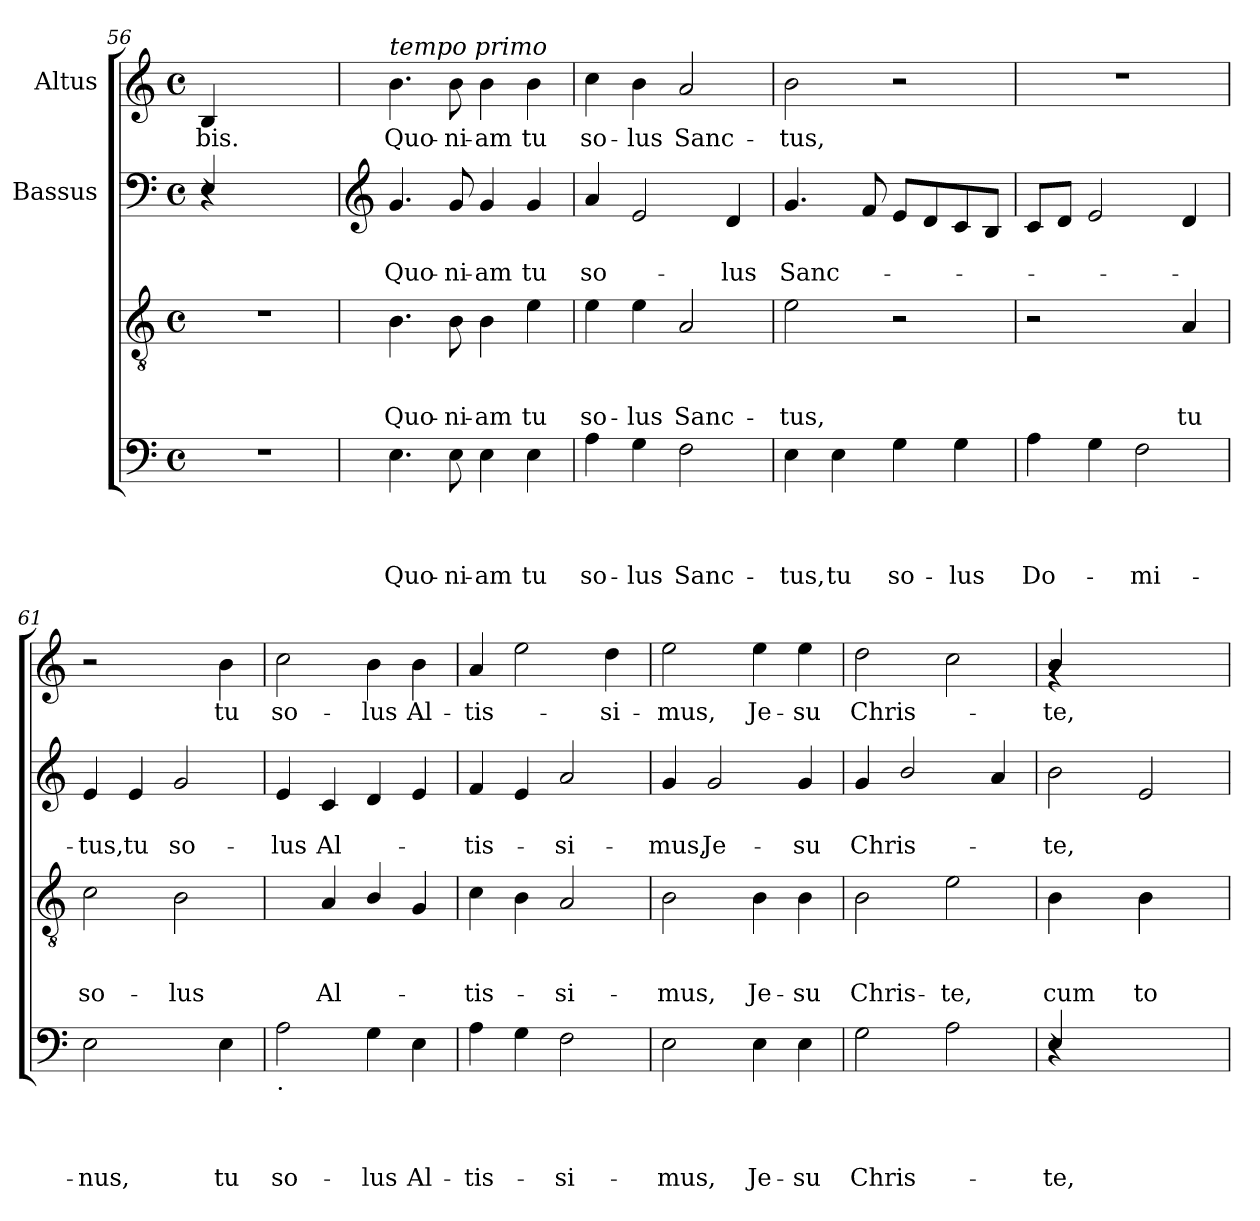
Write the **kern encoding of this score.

**kern	**text	**text	**text	**text	**kern	**text	**text	**text	**kern	**text	**text	**kern	**text
*part4	*part4	*part4	*part4	*part4	*part3	*part3	*part3	*part3	*part2	*part2	*part2	*part1	*part1
*staff4	*staff4	*staff4	*staff4	*staff4	*staff3	*staff3	*staff3	*staff3	*staff2	*staff2	*staff2	*staff1	*staff1
*	*	*	*	*	*	*	*	*	*I"Bassus	*	*	*I"Altus	*
*clefF4	*	*	*	*	*clefGv2	*	*	*	*clefF4	*	*	*clefG2	*
*k[]	*	*	*	*	*k[]	*	*	*	*k[]	*	*	*k[]	*
*C:	*	*	*	*	*C:	*	*	*	*C:	*	*	*C:	*
*M4/4	*	*	*	*	*M4/4	*	*	*	*M4/4	*	*	*M4/4	*
*met(c)	*	*	*	*	*met(c)	*	*	*	*met(c)	*	*	*met(c)	*
=56	=56	=56	=56	=56	=56	=56	=56	=56	=56	=56	=56	=56	=56
!	!	!	!	!	!	!	!	!	!LO:N:head=solid	!	!	!LO:N:head=solid	!LO:LY:b
*	*	*	*	*	*	*	*	*	*^	*	*	*	*
1r	.	.	.	.	1r	.	.	.	4E/	4rC	.	.	4B/	-bis.
.	.	.	.	.	.	.	.	.	2.ryy	2.ryy	.	.	2.ryy	.
*	*	*	*	*	*	*	*	*	*v	*v	*	*	*	*
!!LO:LB:g=z
=57	=57	=57	=57	=57	=57	=57	=57	=57	=57	=57	=57	=57	=57
*	*	*	*	*	*	*	*	*	*clefG2	*	*	*	*
*	*	*	*	*	*	*	*	*	*^	*	*	*	*
!	!	!	!	!	!	!	!	!	!	!	!	!	!LO:TX:a:i:t=tempo primo	!
!	!	!	!	!LO:LY:b	!	!	!	!LO:LY:b	!	!	!	!LO:LY:b	!	!LO:LY:b
*	*	*	*	*	*	*	*	*	*v	*v	*	*	*	*
4.E\	.	.	.	Quo-	4.B\	.	.	Quo-	4.g/	.	Quo-	4.b\	Quo-
!	!	!	!	!LO:LY:b	!	!	!	!LO:LY:b	!	!	!LO:LY:b	!	!LO:LY:b
8E\	.	.	.	-ni-	8B\	.	.	-ni-	8g/	.	-ni-	8b\	-ni-
!	!	!	!	!LO:LY:b	!	!	!	!LO:LY:b	!	!	!LO:LY:b	!	!LO:LY:b
4E\	.	.	.	-am	4B\	.	.	-am	4g/	.	-am	4b\	-am
!	!	!	!	!LO:LY:b	!	!	!	!LO:LY:b	!	!	!LO:LY:b	!	!LO:LY:b
4E\	.	.	.	tu	4e\	.	.	tu	4g/	.	tu	4b\	tu
=58	=58	=58	=58	=58	=58	=58	=58	=58	=58	=58	=58	=58	=58
!	!	!	!	!LO:LY:b	!	!	!	!LO:LY:b	!	!	!LO:LY:b	!	!LO:LY:b
4A\	.	.	.	so-	4e\	.	.	so-	4a/	.	so-	4cc\	so-
!	!	!	!	!LO:LY:b	!	!	!	!LO:LY:b	!	!	!	!	!LO:LY:b
4G\	.	.	.	-lus	4e\	.	.	-lus	2e/	.	.	4b\	-lus
!	!	!	!	!LO:LY:b	!	!	!	!LO:LY:b	!	!	!	!	!LO:LY:b
2F\	.	.	.	Sanc-	2A/	.	.	Sanc-	.	.	.	2a/	Sanc-
!	!	!	!	!	!	!	!	!	!	!	!LO:LY:b	!	!
.	.	.	.	.	.	.	.	.	4d/	.	-lus	.	.
=59	=59	=59	=59	=59	=59	=59	=59	=59	=59	=59	=59	=59	=59
!	!	!	!	!LO:LY:b	!	!	!	!LO:LY:b	!	!	!LO:LY:b	!	!LO:LY:b
4E\	.	.	.	-tus,	2e\	.	.	-tus,	4.g/	.	Sanc-	2b\	-tus,
!	!	!	!	!LO:LY:b	!	!	!	!	!	!	!	!	!
4E\	.	.	.	tu	.	.	.	.	.	.	.	.	.
.	.	.	.	.	.	.	.	.	8f/	.	.	.	.
!	!	!	!	!LO:LY:b	!	!	!	!	!	!	!	!	!
4G\	.	.	.	so-	2r	.	.	.	8e/L	.	.	2r	.
.	.	.	.	.	.	.	.	.	8d/	.	.	.	.
!	!	!	!	!LO:LY:b	!	!	!	!	!	!	!	!	!
4G\	.	.	.	-lus	.	.	.	.	8c/	.	.	.	.
.	.	.	.	.	.	.	.	.	8B/J	.	.	.	.
=60	=60	=60	=60	=60	=60	=60	=60	=60	=60	=60	=60	=60	=60
!	!	!	!	!LO:LY:b	!	!	!	!	!	!	!	!	!
4A\	.	.	.	Do-	2r	.	.	.	8c/L	.	.	1r	.
.	.	.	.	.	.	.	.	.	8d/J	.	.	.	.
4G\	.	.	.	.	.	.	.	.	2e/	.	.	.	.
!	!	!	!	!LO:LY:b	!	!	!	!	!	!	!	!	!
2F\	.	.	.	-mi-	4ryy	.	.	.	.	.	.	.	.
!	!	!	!	!	!	!	!	!LO:LY:b	!	!	!	!	!
.	.	.	.	.	4A/	.	.	tu	4d/	.	.	.	.
=61	=61	=61	=61	=61	=61	=61	=61	=61	=61	=61	=61	=61	=61
!	!	!	!	!LO:LY:b	!	!	!	!LO:LY:b	!	!	!LO:LY:b	!	!
2E\	.	.	.	-nus,	2c\	.	.	so-	4e/	.	-tus,	2r	.
!	!	!	!	!	!	!	!	!	!	!	!LO:LY:b	!	!
.	.	.	.	.	.	.	.	.	4e/	.	tu	.	.
!	!	!	!	!	!	!	!	!LO:LY:b	!	!	!LO:LY:b	!	!
4ryy	.	.	.	.	2B\	.	.	-lus	2g/	.	so-	4ryy	.
!	!	!	!	!LO:LY:b	!	!	!	!	!	!	!	!	!LO:LY:b
4E\	.	.	.	tu	.	.	.	.	.	.	.	4b\	tu
!!LO:PB:g=z
=62	=62	=62	=62	=62	=62	=62	=62	=62	=62	=62	=62	=62	=62
!LO:TX:b:t=.	!	!	!	!	!	!	!	!	!	!	!	!	!
!	!	!	!	!LO:LY:b	!	!	!	!	!	!	!LO:LY:b	!	!LO:LY:b
2A\	.	.	.	so-	4ryy	.	.	.	4e/	.	-lus	2cc\	so-
!	!	!	!	!	!	!	!	!LO:LY:b	!	!	!LO:LY:b	!	!
.	.	.	.	.	4A/	.	.	Al-	4c/	.	Al-	.	.
!	!	!	!	!LO:LY:b	!	!	!	!	!	!	!	!	!LO:LY:b
4G\	.	.	.	-lus	4B/	.	.	.	4d/	.	.	4b\	-lus
!	!	!	!	!LO:LY:b	!	!	!	!	!	!	!	!	!LO:LY:b
4E\	.	.	.	Al-	4G/	.	.	.	4e/	.	.	4b\	Al-
=63	=63	=63	=63	=63	=63	=63	=63	=63	=63	=63	=63	=63	=63
!	!	!	!	!LO:LY:b	!	!	!	!LO:LY:b	!	!	!LO:LY:b	!	!LO:LY:b
4A\	.	.	.	-tis-	4c\	.	.	-tis-	4f/	.	-tis-	4a/	-tis-
4G\	.	.	.	.	4B\	.	.	.	4e/	.	.	2ee\	.
!	!	!	!	!LO:LY:b	!	!	!	!LO:LY:b	!	!	!LO:LY:b	!	!
2F\	.	.	.	-si-	2A/	.	.	-si-	2a/	.	-si-	.	.
!	!	!	!	!	!	!	!	!	!	!	!	!	!LO:LY:b
.	.	.	.	.	.	.	.	.	.	.	.	4dd\	-si-
=64	=64	=64	=64	=64	=64	=64	=64	=64	=64	=64	=64	=64	=64
!	!	!	!	!LO:LY:b	!	!	!	!LO:LY:b	!	!	!LO:LY:b	!	!LO:LY:b
2E\	.	.	.	-mus,	2B\	.	.	-mus,	4g/	.	-mus,	2ee\	-mus,
!	!	!	!	!	!	!	!	!	!	!	!LO:LY:b	!	!
.	.	.	.	.	.	.	.	.	2g/	.	Je-	.	.
!	!	!	!	!LO:LY:b	!	!	!	!LO:LY:b	!	!	!	!	!LO:LY:b
4E\	.	.	.	Je-	4B\	.	.	Je-	.	.	.	4ee\	Je-
!	!	!	!	!LO:LY:b	!	!	!	!LO:LY:b	!	!	!LO:LY:b	!	!LO:LY:b
4E\	.	.	.	-su	4B\	.	.	-su	4g/	.	-su	4ee\	-su
=65	=65	=65	=65	=65	=65	=65	=65	=65	=65	=65	=65	=65	=65
!	!	!	!	!LO:LY:b	!	!	!	!LO:LY:b	!	!	!LO:LY:b	!	!LO:LY:b
2G\	.	.	.	Chris-	2B\	.	.	Chris-	4g/	.	Chris-	2dd\	Chris-
.	.	.	.	.	.	.	.	.	2b/	.	.	.	.
!	!	!	!	!	!	!	!	!LO:LY:b	!	!	!	!	!
2A\	.	.	.	.	2e\	.	.	-te,	.	.	.	2cc\	.
.	.	.	.	.	.	.	.	.	4a/	.	.	.	.
=66	=66	=66	=66	=66	=66	=66	=66	=66	=66	=66	=66	=66	=66
!LO:N:head=solid	!	!	!	!LO:LY:b	!	!	!	!LO:LY:b	!	!	!LO:LY:b	!LO:N:head=solid	!LO:LY:b
*^	*	*	*	*	*^	*	*	*	*	*	*	*^	*
4E/	4rC	.	.	.	-te,	4B\	2ryy	.	.	cum	2b\	.	-te,	4b/	4rg	-te,
2.ryy	2.ryy	.	.	.	.	4ryy	.	.	.	.	.	.	.	2.ryy	2.ryy	.
!	!	!	!	!	!	!	!	!	!	!LO:LY:b	!	!	!	!	!	!
!	!	!	!	!	!	!	!	!	!	!LO:LY:b	!	!	!	!	!	!
.	.	.	.	.	.	4B\	4B\	.	.	-to	2e/	.	.	.	.	.
.	.	.	.	.	.	4ryy	4ryy	.	.	.	.	.	.	.	.	.
*v	*v	*	*	*	*	*	*	*	*	*	*	*	*	*v	*v	*
*	*	*	*	*	*v	*v	*	*	*	*	*	*	*	*
=	=	=	=	=	=	=	=	=	=	=	=	=	=
*-	*-	*-	*-	*-	*-	*-	*-	*-	*-	*-	*-	*-	*-
